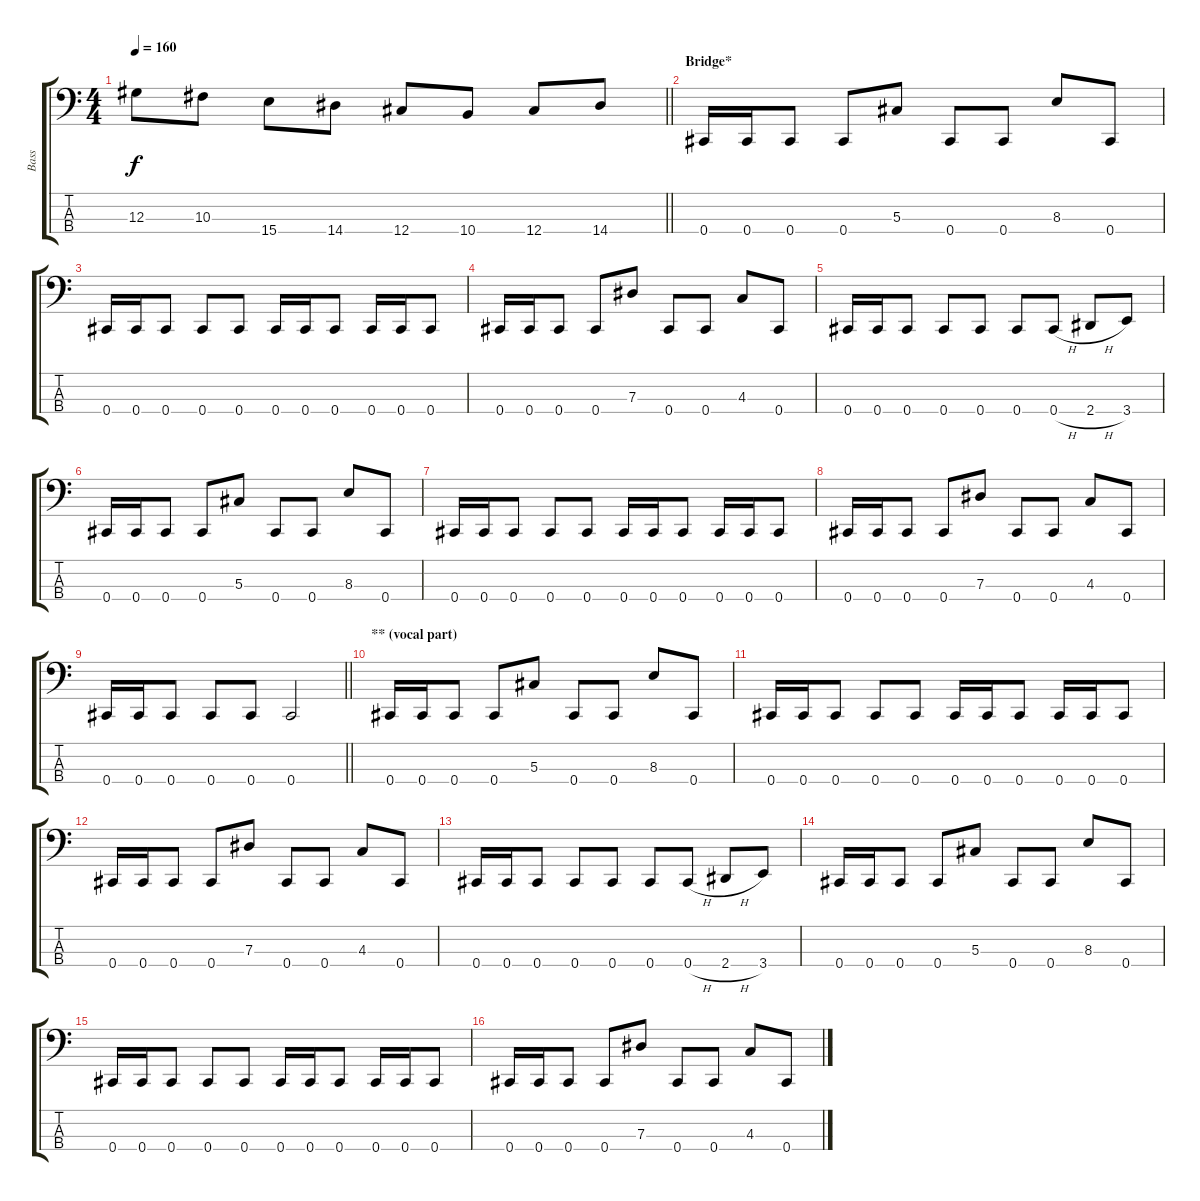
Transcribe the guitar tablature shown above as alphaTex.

\track ("Bass" "Bass") {instrument electricbassfinger}
\staff {score tabs}
\tuning (Gb2 Db2 Ab1 Db1) {hide}
\ts (4 4)
\tempo 160
\clef f4
\barLineRight lightlight
\ks c
12.3.8{dy f} 10.3.8 15.4.8 14.4.8 12.4.8 10.4.8 12.4.8 14.4.8 |
\section ("" "Bridge*")
0.4.16 0.4.16 0.4.8 0.4.8 5.3.8 0.4.8 0.4.8 8.3.8 0.4.8 |
0.4.16 0.4.16 0.4.8 0.4.8 0.4.8 0.4.16 0.4.16 0.4.8 0.4.16 0.4.16 0.4.8 |
0.4.16 0.4.16 0.4.8 0.4.8 7.3.8 0.4.8 0.4.8 4.3.8 0.4.8 |
0.4.16 0.4.16 0.4.8 0.4.8 0.4.8 0.4.8 0.4{h}.8 2.4{h}.8 3.4.8 |
0.4.16 0.4.16 0.4.8 0.4.8 5.3.8 0.4.8 0.4.8 8.3.8 0.4.8 |
0.4.16 0.4.16 0.4.8 0.4.8 0.4.8 0.4.16 0.4.16 0.4.8 0.4.16 0.4.16 0.4.8 |
0.4.16 0.4.16 0.4.8 0.4.8 7.3.8 0.4.8 0.4.8 4.3.8 0.4.8 |
\barLineRight lightlight
0.4.16 0.4.16 0.4.8 0.4.8 0.4.8 0.4.2 |
\section ("" "** (vocal part)")
0.4.16 0.4.16 0.4.8 0.4.8 5.3.8 0.4.8 0.4.8 8.3.8 0.4.8 |
0.4.16 0.4.16 0.4.8 0.4.8 0.4.8 0.4.16 0.4.16 0.4.8 0.4.16 0.4.16 0.4.8 |
0.4.16 0.4.16 0.4.8 0.4.8 7.3.8 0.4.8 0.4.8 4.3.8 0.4.8 |
0.4.16 0.4.16 0.4.8 0.4.8 0.4.8 0.4.8 0.4{h}.8 2.4{h}.8 3.4.8 |
0.4.16 0.4.16 0.4.8 0.4.8 5.3.8 0.4.8 0.4.8 8.3.8 0.4.8 |
0.4.16 0.4.16 0.4.8 0.4.8 0.4.8 0.4.16 0.4.16 0.4.8 0.4.16 0.4.16 0.4.8 |
0.4.16 0.4.16 0.4.8 0.4.8 7.3.8 0.4.8 0.4.8 4.3.8 0.4.8
